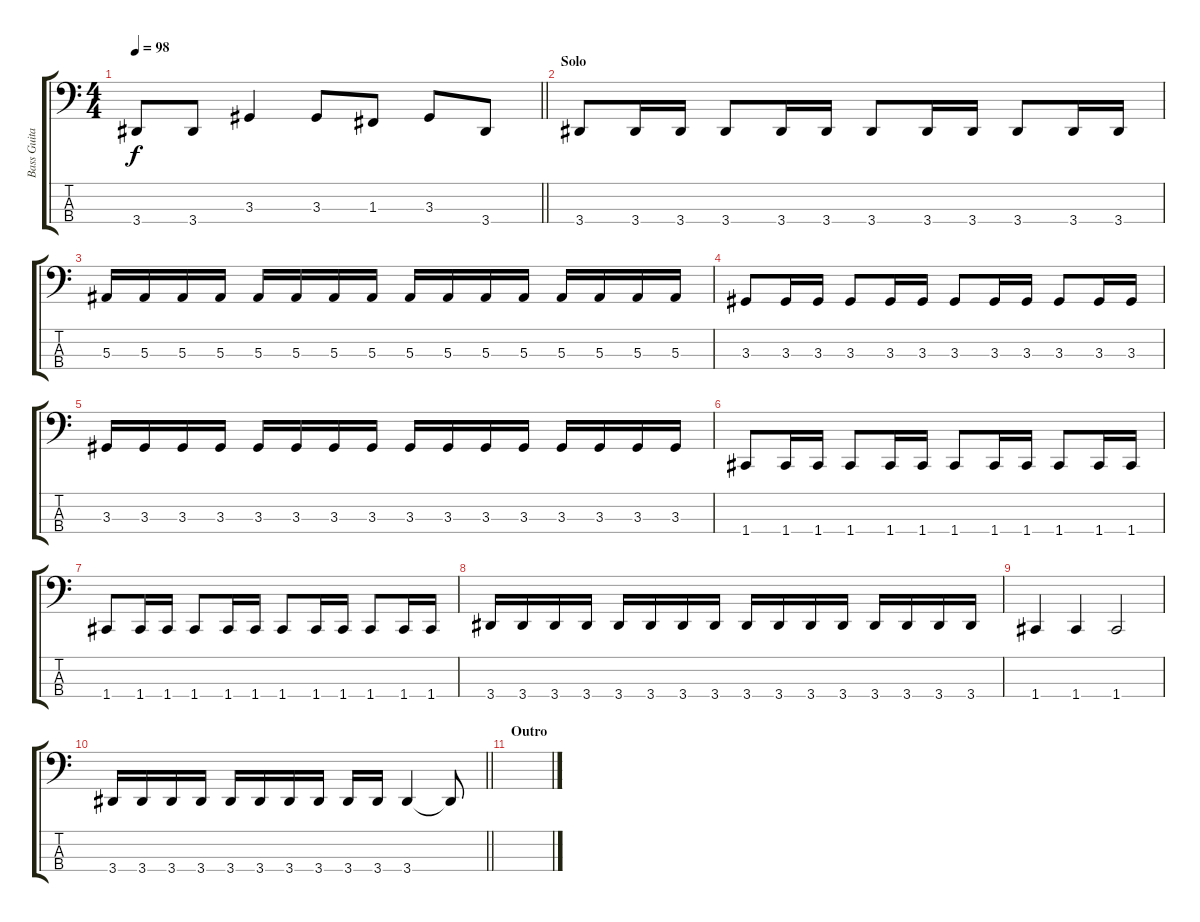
\track ("Bass Guitar" "Bass Guita") {instrument electricbassfinger}
\staff {score tabs}
\tuning (Eb2 Bb1 F1 C1) {hide}
\ts (4 4)
\tempo 98
\clef f4
\barLineRight lightlight
\ks c
3.4.8{dy f} 3.4.8 3.3.4 3.3.8 1.3.8 3.3.8 3.4.8 |
\section ("" "Solo")
3.4.8 3.4.16 3.4.16 3.4.8 3.4.16 3.4.16 3.4.8 3.4.16 3.4.16 3.4.8 3.4.16 3.4.16 |
5.3.16 5.3.16 5.3.16 5.3.16 5.3.16 5.3.16 5.3.16 5.3.16 5.3.16 5.3.16 5.3.16 5.3.16 5.3.16 5.3.16 5.3.16 5.3.16 |
3.3.8 3.3.16 3.3.16 3.3.8 3.3.16 3.3.16 3.3.8 3.3.16 3.3.16 3.3.8 3.3.16 3.3.16 |
3.3.16 3.3.16 3.3.16 3.3.16 3.3.16 3.3.16 3.3.16 3.3.16 3.3.16 3.3.16 3.3.16 3.3.16 3.3.16 3.3.16 3.3.16 3.3.16 |
1.4.8 1.4.16 1.4.16 1.4.8 1.4.16 1.4.16 1.4.8 1.4.16 1.4.16 1.4.8 1.4.16 1.4.16 |
1.4.8 1.4.16 1.4.16 1.4.8 1.4.16 1.4.16 1.4.8 1.4.16 1.4.16 1.4.8 1.4.16 1.4.16 |
3.4.16 3.4.16 3.4.16 3.4.16 3.4.16 3.4.16 3.4.16 3.4.16 3.4.16 3.4.16 3.4.16 3.4.16 3.4.16 3.4.16 3.4.16 3.4.16 |
1.4.4 1.4.4 1.4.2 |
\barLineRight lightlight
3.4.16 3.4.16 3.4.16 3.4.16 3.4.16 3.4.16 3.4.16 3.4.16 3.4.16 3.4.16 3.4.4 3.4{t}.8 |
\section ("" "Outro")
